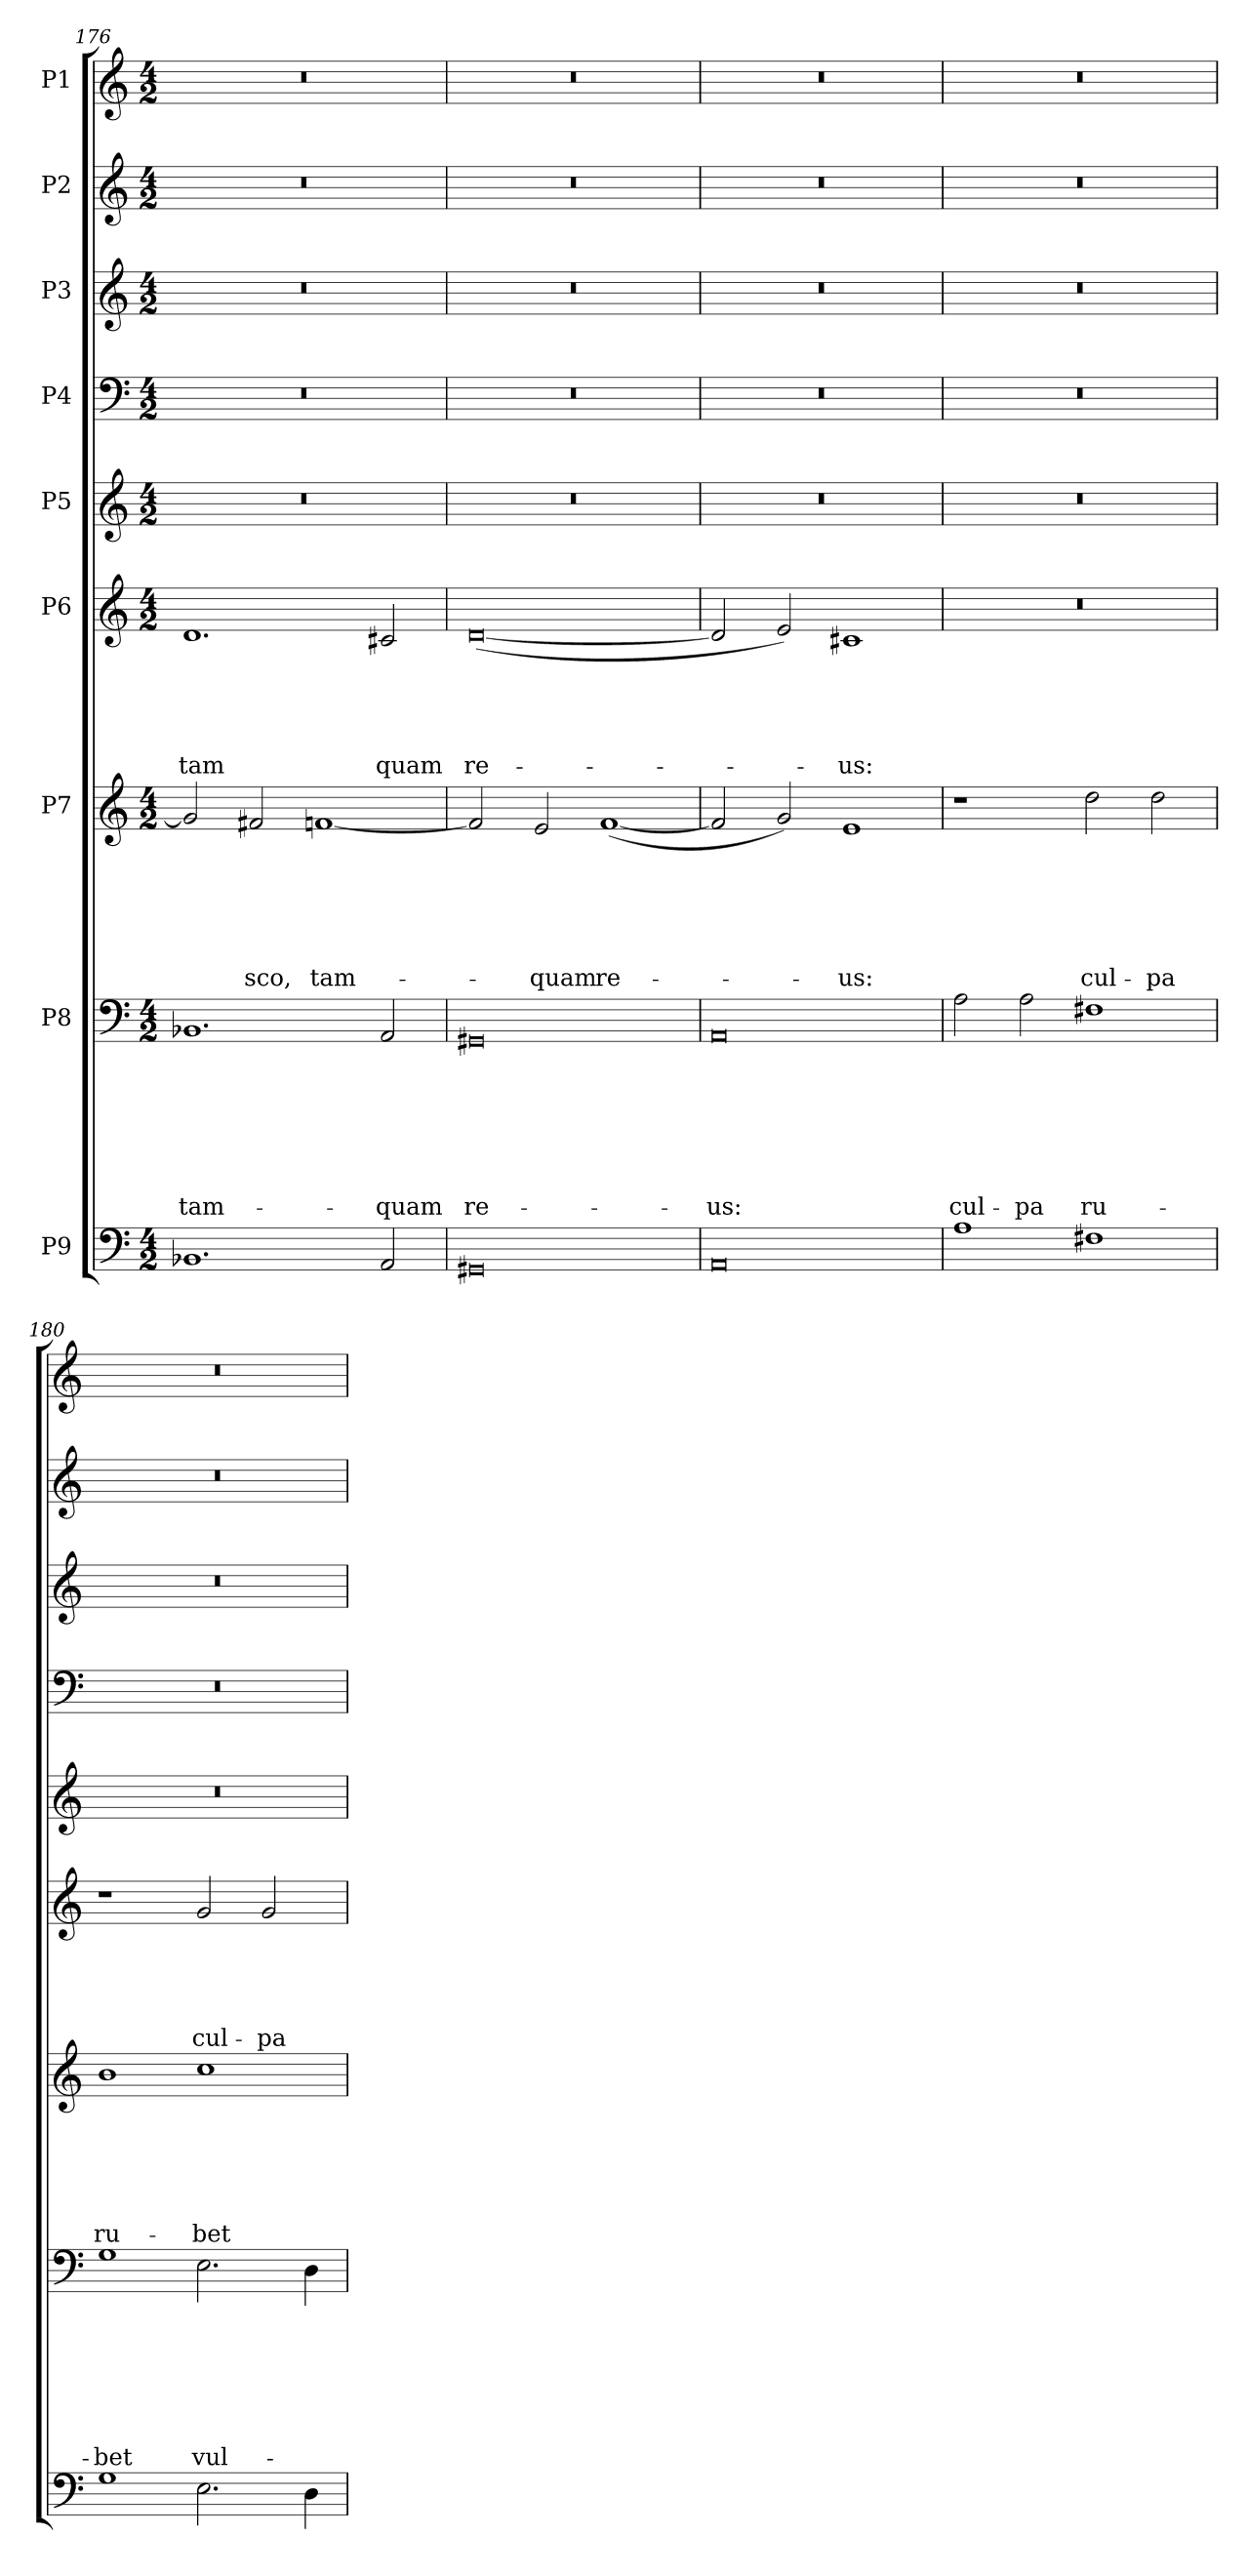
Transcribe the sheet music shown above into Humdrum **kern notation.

**kern	**kern	**text	**text	**text	**text	**text	**text	**text	**kern	**text	**text	**text	**text	**text	**text	**kern	**text	**text	**text	**text	**text	**kern	**kern	**kern	**kern	**kern
*part9	*part8	*part8	*part8	*part8	*part8	*part8	*part8	*part8	*part7	*part7	*part7	*part7	*part7	*part7	*part7	*part6	*part6	*part6	*part6	*part6	*part6	*part5	*part4	*part3	*part2	*part1
*staff9	*staff8	*staff8	*staff8	*staff8	*staff8	*staff8	*staff8	*staff8	*staff7	*staff7	*staff7	*staff7	*staff7	*staff7	*staff7	*staff6	*staff6	*staff6	*staff6	*staff6	*staff6	*staff5	*staff4	*staff3	*staff2	*staff1
*I"P9	*I"P8	*	*	*	*	*	*	*	*I"P7	*	*	*	*	*	*	*I"P6	*	*	*	*	*	*I"P5	*I"P4	*I"P3	*I"P2	*I"P1
*clefF4	*clefF4	*	*	*	*	*	*	*	*clefG2	*	*	*	*	*	*	*clefG2	*	*	*	*	*	*clefG2	*clefF4	*clefG2	*clefG2	*clefG2
*	*	*	*	*	*	*	*	*	*ITrd7c12	*	*	*	*	*	*	*	*	*	*	*	*	*	*	*ITrd7c12	*	*
*k[]	*k[]	*	*	*	*	*	*	*	*k[]	*	*	*	*	*	*	*k[]	*	*	*	*	*	*k[]	*k[]	*k[]	*k[]	*k[]
*C:	*C:	*	*	*	*	*	*	*	*C:	*	*	*	*	*	*	*C:	*	*	*	*	*	*C:	*C:	*C:	*C:	*C:
*M4/2	*M4/2	*	*	*	*	*	*	*	*M4/2	*	*	*	*	*	*	*M4/2	*	*	*	*	*	*M4/2	*M4/2	*M4/2	*M4/2	*M4/2
=176	=176	=176	=176	=176	=176	=176	=176	=176	=176	=176	=176	=176	=176	=176	=176	=176	=176	=176	=176	=176	=176	=176	=176	=176	=176	=176
*^	*	*	*	*	*	*	*	*	*	*	*	*	*	*	*	*	*	*	*	*	*	*	*	*	*	*
!	!	!	!	!	!	!	!	!	!LO:LY:b	!	!	!	!	!	!	!	!	!	!	!	!	!LO:LY:b	!LO:N:vis=1	!LO:N:vis=1	!LO:N:vis=1	!LO:N:vis=1	!LO:N:vis=1
1.BB-X	0ryy	1.BB-X	.	.	.	.	.	.	tam-	2G/]	.	.	.	.	.	.	1.d	.	.	.	.	tam	0r	0r	0r	0r	0r
!	!	!	!	!	!	!	!	!	!	!	!	!	!	!	!	!LO:LY:b	!	!	!	!	!	!	!	!	!	!	!
.	.	.	.	.	.	.	.	.	.	2F#X/	.	.	.	.	.	-sco,	.	.	.	.	.	.	.	.	.	.	.
!	!	!	!	!	!	!	!	!	!	!	!	!	!	!	!	!LO:LY:b	!	!	!	!	!	!	!	!	!	!	!
.	.	.	.	.	.	.	.	.	.	[<1Fn	.	.	.	.	.	tam-	.	.	.	.	.	.	.	.	.	.	.
!	!	!	!	!	!	!	!	!	!LO:LY:b	!	!	!	!	!	!	!	!	!	!	!	!	!LO:LY:b	!	!	!	!	!
2AA/	.	2AA/	.	.	.	.	.	.	-quam	.	.	.	.	.	.	.	2c#X/	.	.	.	.	quam	.	.	.	.	.
=177	=177	=177	=177	=177	=177	=177	=177	=177	=177	=177	=177	=177	=177	=177	=177	=177	=177	=177	=177	=177	=177	=177	=177	=177	=177	=177	=177
!	!	!	!	!	!	!	!	!	!LO:LY:b	!	!	!	!	!	!	!	!	!	!	!	!	!LO:LY:b	!LO:N:vis=1	!LO:N:vis=1	!LO:N:vis=1	!LO:N:vis=1	!LO:N:vis=1
0GG#X	0ryy	0GG#X	.	.	.	.	.	.	re-	2F/]	.	.	.	.	.	.	(<[<0d	.	.	.	.	re-	0r	0r	0r	0r	0r
!	!	!	!	!	!	!	!	!	!	!	!	!	!	!	!	!LO:LY:b	!	!	!	!	!	!	!	!	!	!	!
.	.	.	.	.	.	.	.	.	.	2E/	.	.	.	.	.	-quam	.	.	.	.	.	.	.	.	.	.	.
!	!	!	!	!	!	!	!	!	!	!	!	!	!	!	!	!LO:LY:b	!	!	!	!	!	!	!	!	!	!	!
.	.	.	.	.	.	.	.	.	.	(<[<1F	.	.	.	.	.	re-	.	.	.	.	.	.	.	.	.	.	.
=178	=178	=178	=178	=178	=178	=178	=178	=178	=178	=178	=178	=178	=178	=178	=178	=178	=178	=178	=178	=178	=178	=178	=178	=178	=178	=178	=178
!	!	!	!	!	!	!	!	!	!LO:LY:b	!	!	!	!	!	!	!	!	!	!	!	!	!	!LO:N:vis=1	!LO:N:vis=1	!LO:N:vis=1	!LO:N:vis=1	!LO:N:vis=1
0AA	0ryy	0AA	.	.	.	.	.	.	-us:	2F/]	.	.	.	.	.	.	2d/]	.	.	.	.	.	0r	0r	0r	0r	0r
.	.	.	.	.	.	.	.	.	.	2G/)	.	.	.	.	.	.	2e/)	.	.	.	.	.	.	.	.	.	.
!	!	!	!	!	!	!	!	!	!	!	!	!	!	!	!	!LO:LY:b	!	!	!	!	!	!LO:LY:b	!	!	!	!	!
.	.	.	.	.	.	.	.	.	.	1E	.	.	.	.	.	-us:	1c#X	.	.	.	.	-us:	.	.	.	.	.
=179	=179	=179	=179	=179	=179	=179	=179	=179	=179	=179	=179	=179	=179	=179	=179	=179	=179	=179	=179	=179	=179	=179	=179	=179	=179	=179	=179
!	!	!	!	!	!	!	!	!	!LO:LY:b	!	!	!	!	!	!	!	!LO:N:vis=1	!	!	!	!	!	!LO:N:vis=1	!LO:N:vis=1	!LO:N:vis=1	!LO:N:vis=1	!LO:N:vis=1
1A	0ryy	2A\	.	.	.	.	.	.	cul-	1r	.	.	.	.	.	.	0r	.	.	.	.	.	0r	0r	0r	0r	0r
!	!	!	!	!	!	!	!	!	!LO:LY:b	!	!	!	!	!	!	!	!	!	!	!	!	!	!	!	!	!	!
.	.	2A\	.	.	.	.	.	.	-pa	.	.	.	.	.	.	.	.	.	.	.	.	.	.	.	.	.	.
!	!	!	!	!	!	!	!	!	!LO:LY:b	!	!	!	!	!	!	!LO:LY:b	!	!	!	!	!	!	!	!	!	!	!
1F#X	.	1F#X	.	.	.	.	.	.	ru-	2d\	.	.	.	.	.	cul-	.	.	.	.	.	.	.	.	.	.	.
!	!	!	!	!	!	!	!	!	!	!	!	!	!	!	!	!LO:LY:b	!	!	!	!	!	!	!	!	!	!	!
.	.	.	.	.	.	.	.	.	.	2d\	.	.	.	.	.	-pa	.	.	.	.	.	.	.	.	.	.	.
=180	=180	=180	=180	=180	=180	=180	=180	=180	=180	=180	=180	=180	=180	=180	=180	=180	=180	=180	=180	=180	=180	=180	=180	=180	=180	=180	=180
!	!	!	!	!	!	!	!	!	!LO:LY:b	!	!	!	!	!	!	!LO:LY:b	!	!	!	!	!	!	!LO:N:vis=1	!LO:N:vis=1	!LO:N:vis=1	!LO:N:vis=1	!LO:N:vis=1
1G	0ryy	1G	.	.	.	.	.	.	-bet	1B	.	.	.	.	.	ru-	1r	.	.	.	.	.	0r	0r	0r	0r	0r
!	!	!	!	!	!	!	!	!	!LO:LY:b	!	!	!	!	!	!	!LO:LY:b	!	!	!	!	!	!LO:LY:b	!	!	!	!	!
2.E\	.	2.E\	.	.	.	.	.	.	vul-	1c	.	.	.	.	.	-bet	2g/	.	.	.	.	cul-	.	.	.	.	.
!	!	!	!	!	!	!	!	!	!	!	!	!	!	!	!	!	!	!	!	!	!	!LO:LY:b	!	!	!	!	!
.	.	.	.	.	.	.	.	.	.	.	.	.	.	.	.	.	2g/	.	.	.	.	-pa	.	.	.	.	.
4D\	.	4D\	.	.	.	.	.	.	.	.	.	.	.	.	.	.	.	.	.	.	.	.	.	.	.	.	.
*v	*v	*	*	*	*	*	*	*	*	*	*	*	*	*	*	*	*	*	*	*	*	*	*	*	*	*	*
=	=	=	=	=	=	=	=	=	=	=	=	=	=	=	=	=	=	=	=	=	=	=	=	=	=	=
*-	*-	*-	*-	*-	*-	*-	*-	*-	*-	*-	*-	*-	*-	*-	*-	*-	*-	*-	*-	*-	*-	*-	*-	*-	*-	*-
